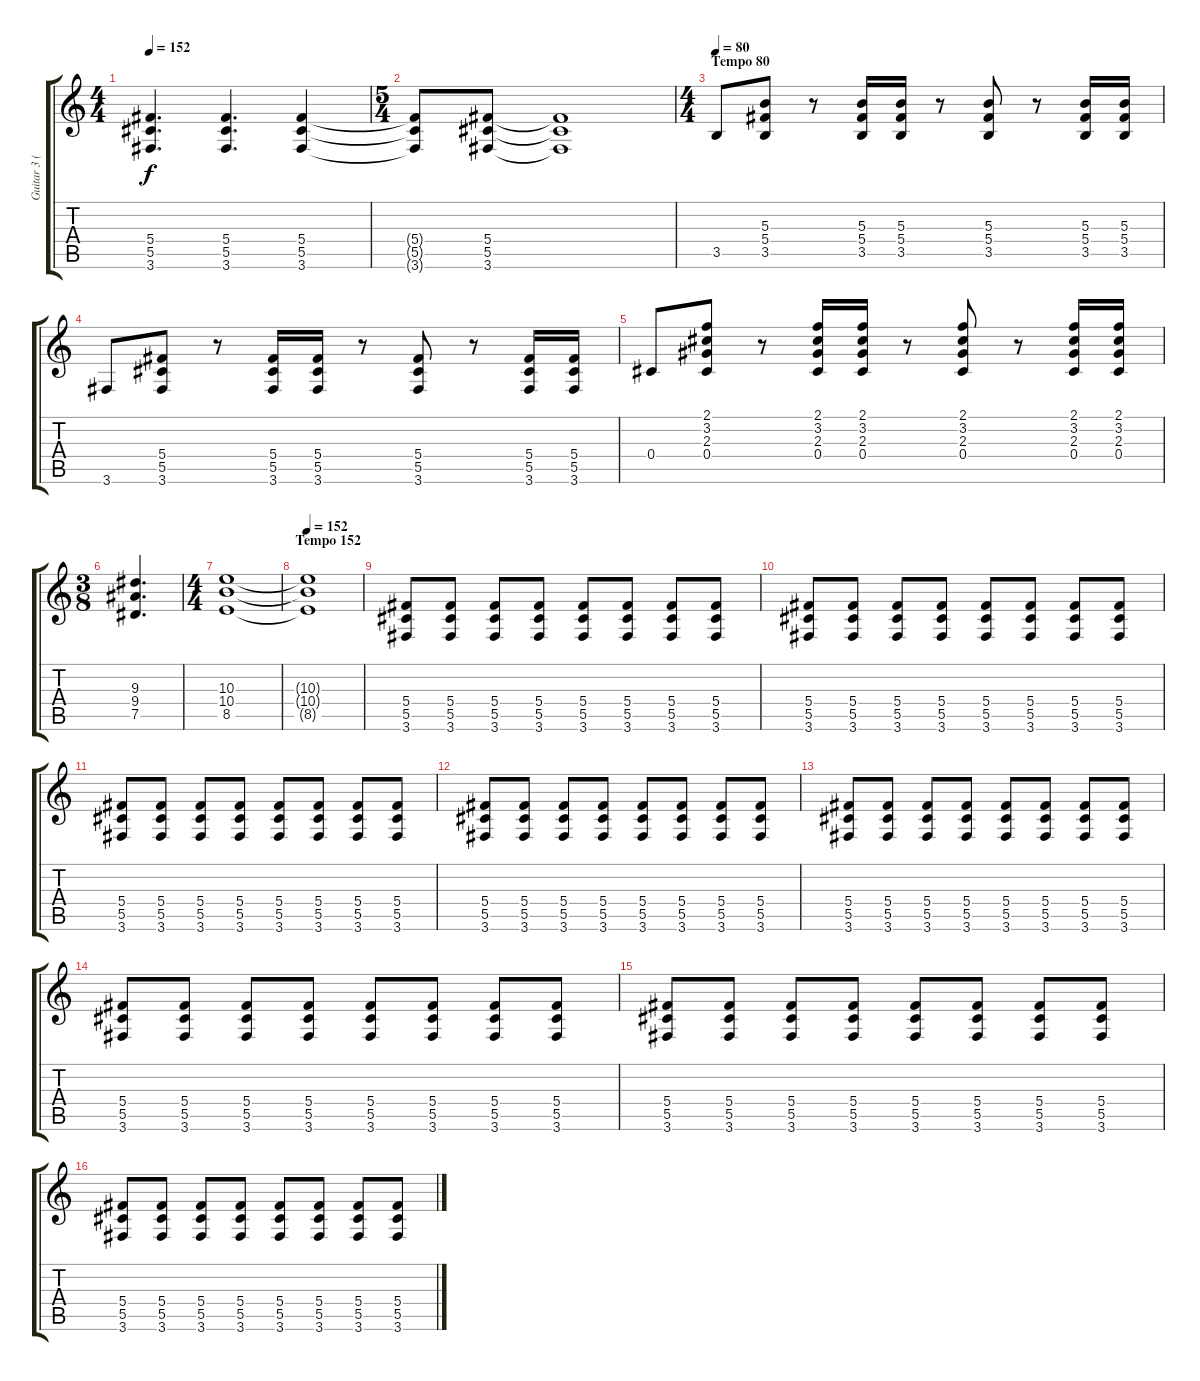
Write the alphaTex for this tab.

\track ("Guitar 3 (Izzy)" "Guitar 3 (") {instrument overdrivenguitar}
\staff {score tabs}
\tuning (Eb4 Bb3 Gb3 Db3 Ab2 Eb2) {hide}
\ts (4 4)
\tempo 152
\clef g2
\ks c
(5.4 5.5 3.6).4{d dy f} (5.4 5.5 3.6).4{d} (5.4 5.5 3.6).4 |
\ts (5 4)
(5.4{t} 5.5{t} 3.6{t}).8 (5.4 5.5 3.6).8 (5.4{t} 5.5{t} 3.6{t}).1 |
\ts (4 4)
\section ("" "Tempo 80")
\tempo 80
3.5.8 (5.3 5.4 3.5).8 r.8 (5.3 5.4 3.5).16 (5.3 5.4 3.5).16 r.8 (5.3 5.4 3.5).8 r.8 (5.3 5.4 3.5).16 (5.3 5.4 3.5).16 |
3.6.8 (5.4 5.5 3.6).8 r.8 (5.4 5.5 3.6).16 (5.4 5.5 3.6).16 r.8 (5.4 5.5 3.6).8 r.8 (5.4 5.5 3.6).16 (5.4 5.5 3.6).16 |
0.4.8 (2.1 3.2 2.3 0.4).8 r.8 (2.1 3.2 2.3 0.4).16 (2.1 3.2 2.3 0.4).16 r.8 (2.1 3.2 2.3 0.4).8 r.8 (2.1 3.2 2.3 0.4).16 (2.1 3.2 2.3 0.4).16 |
\ts (3 8)
(9.3 9.4 7.5).4{d} |
\ts (4 4)
(10.3 10.4 8.5).1 |
\section ("" "Tempo 152")
\tempo 152
(10.3{t} 10.4{t} 8.5{t}).1 |
(5.4 5.5 3.6).8 (5.4 5.5 3.6).8 (5.4 5.5 3.6).8 (5.4 5.5 3.6).8 (5.4 5.5 3.6).8 (5.4 5.5 3.6).8 (5.4 5.5 3.6).8 (5.4 5.5 3.6).8 |
(5.4 5.5 3.6).8 (5.4 5.5 3.6).8 (5.4 5.5 3.6).8 (5.4 5.5 3.6).8 (5.4 5.5 3.6).8 (5.4 5.5 3.6).8 (5.4 5.5 3.6).8 (5.4 5.5 3.6).8 |
(5.4 5.5 3.6).8 (5.4 5.5 3.6).8 (5.4 5.5 3.6).8 (5.4 5.5 3.6).8 (5.4 5.5 3.6).8 (5.4 5.5 3.6).8 (5.4 5.5 3.6).8 (5.4 5.5 3.6).8 |
(5.4 5.5 3.6).8 (5.4 5.5 3.6).8 (5.4 5.5 3.6).8 (5.4 5.5 3.6).8 (5.4 5.5 3.6).8 (5.4 5.5 3.6).8 (5.4 5.5 3.6).8 (5.4 5.5 3.6).8 |
(5.4 5.5 3.6).8 (5.4 5.5 3.6).8 (5.4 5.5 3.6).8 (5.4 5.5 3.6).8 (5.4 5.5 3.6).8 (5.4 5.5 3.6).8 (5.4 5.5 3.6).8 (5.4 5.5 3.6).8 |
(5.4 5.5 3.6).8 (5.4 5.5 3.6).8 (5.4 5.5 3.6).8 (5.4 5.5 3.6).8 (5.4 5.5 3.6).8 (5.4 5.5 3.6).8 (5.4 5.5 3.6).8 (5.4 5.5 3.6).8 |
(5.4 5.5 3.6).8 (5.4 5.5 3.6).8 (5.4 5.5 3.6).8 (5.4 5.5 3.6).8 (5.4 5.5 3.6).8 (5.4 5.5 3.6).8 (5.4 5.5 3.6).8 (5.4 5.5 3.6).8 |
(5.4 5.5 3.6).8 (5.4 5.5 3.6).8 (5.4 5.5 3.6).8 (5.4 5.5 3.6).8 (5.4 5.5 3.6).8 (5.4 5.5 3.6).8 (5.4 5.5 3.6).8 (5.4 5.5 3.6).8
